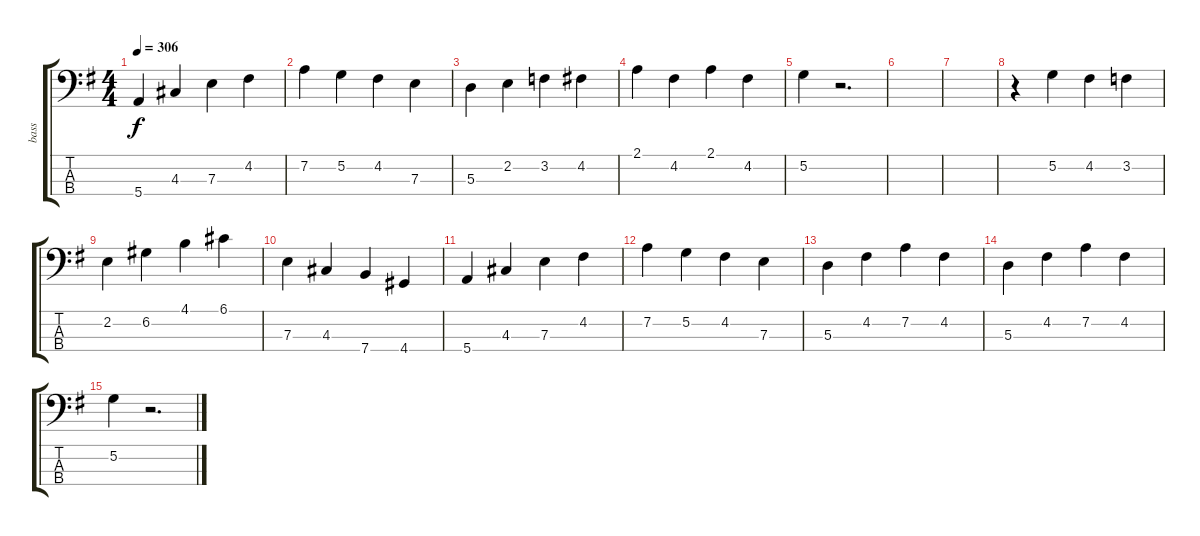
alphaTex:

\track ("bass" "bass") {instrument electricbassfinger}
\staff {score tabs}
\tuning (G2 D2 A1 E1) {hide}
\ts (4 4)
\tempo 306
\clef f4
\ks g
5.4.4{dy f} 4.3.4 7.3.4 4.2.4 |
7.2.4 5.2.4 4.2.4 7.3.4 |
5.3.4 2.2.4 3.2.4 4.2.4 |
2.1.4 4.2.4 2.1.4 4.2.4 |
5.2.4 r.2{d} |
|
|
r.4 5.2.4 4.2.4 3.2.4 |
2.2.4 6.2.4 4.1.4 6.1.4 |
7.3.4 4.3.4 7.4.4 4.4.4 |
5.4.4 4.3.4 7.3.4 4.2.4 |
7.2.4 5.2.4 4.2.4 7.3.4 |
5.3.4 4.2.4 7.2.4 4.2.4 |
5.3.4 4.2.4 7.2.4 4.2.4 |
5.2.4 r.2{d}
